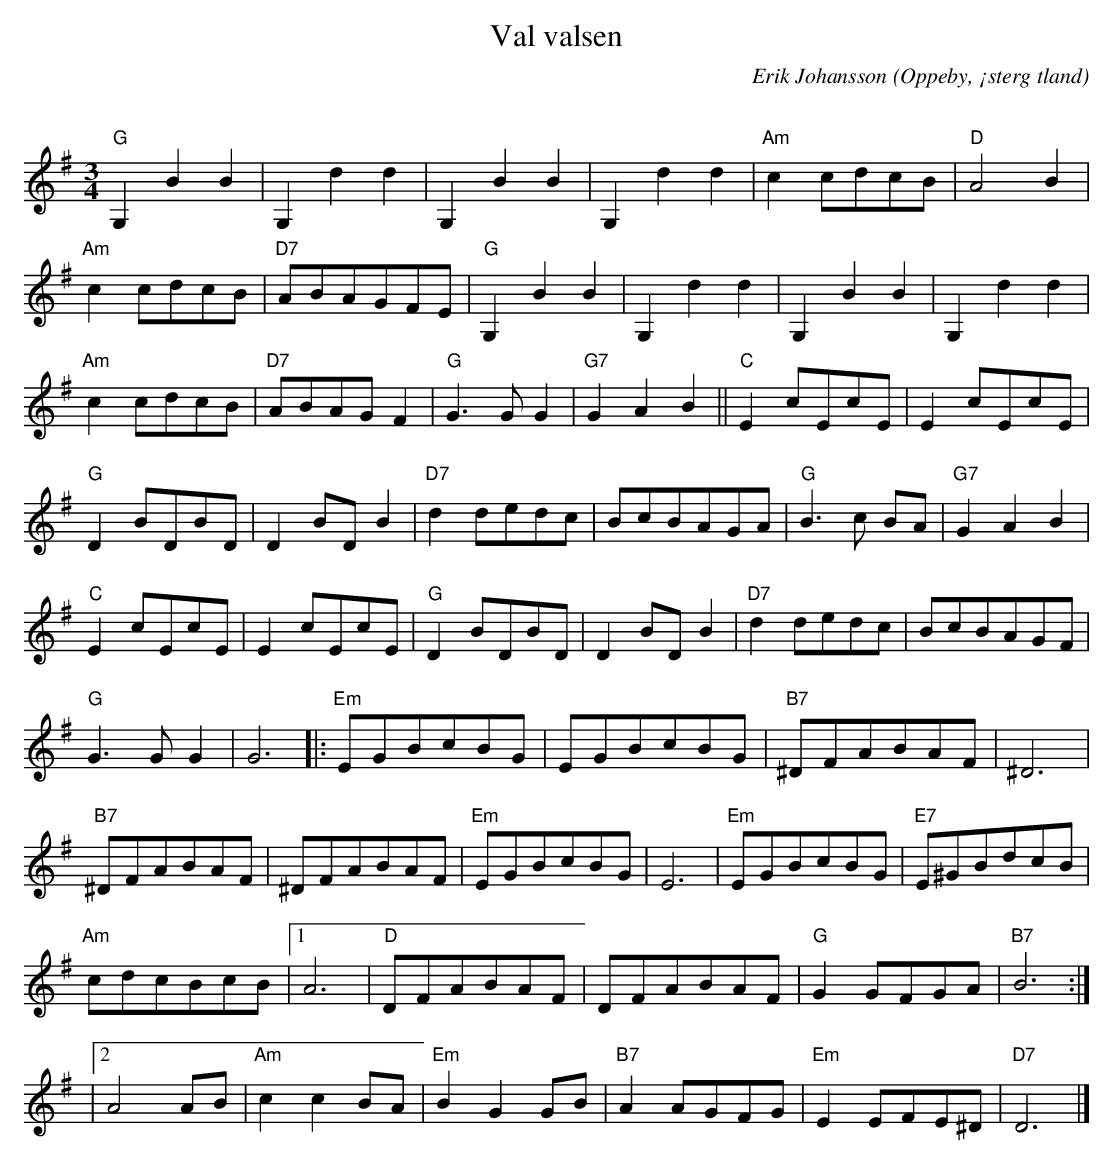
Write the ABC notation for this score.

X:1
T:Val valsen
C:Erik Johansson
O:Oppeby, ¡sterg tland
Q:140
M:3/4
L:1/8
K:G
"G"G,2B2B2|G,2d2d2 |G,2B2B2|G,2d2d2 |"Am" c2 cdcB| "D" A4 B2 |
 "Am" c2 cdcB |"D7" ABAGFE |"G"G,2B2B2|G,2d2d2 |G,2B2B2|G,2d2d2 |
"Am" c2 cdcB| "D7" ABAGF2 | "G" G3 G G2 |"G7" G2A2B2||"C"E2 cEcE |E2 cEcE|
"G" D2 BDBD |D2 BD B2 |"D7"d2 dedc| BcBAGA|"G"B3 c BA|"G7" G2A2B2|
"C"E2 cEcE |E2 cEcE|"G" D2 BDBD |D2 BD B2 |"D7"d2 dedc| BcBAGF|
"G" G3 G G2| G6 [|:"Em" EGBcBG |EGBcBG |"B7"^DFABAF |^D6 |
"B7" ^DFABAF |^DFABAF |"Em" EGBcBG |E6 |"Em" EGBcBG |"E7" E^GBdcB |
"Am" cdcBcB |1 A6 |"D" DFABAF |DFABAF |"G" G2 GFGA |"B7" B6 :|]
|2 A4 AB |"Am" c2 c2 BA |"Em" B2 G2 GB |"B7" A2 AGFG |"Em" E2 EFE^D |"D7" D6 |]
